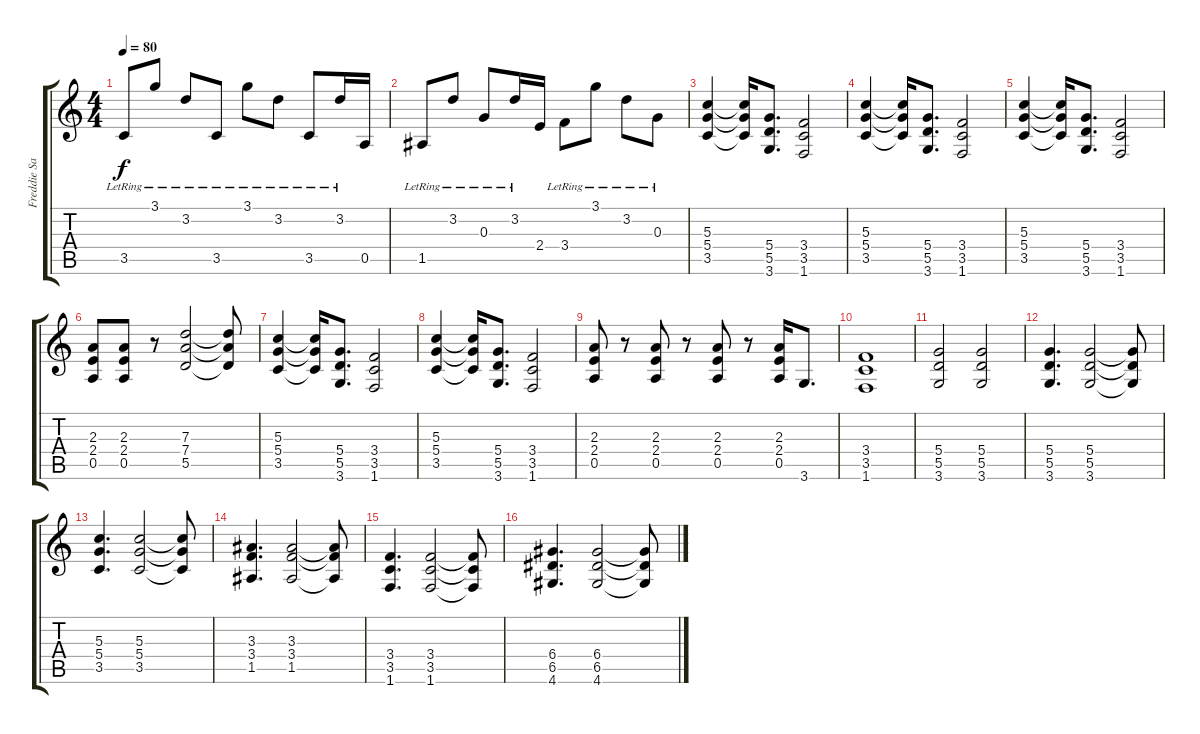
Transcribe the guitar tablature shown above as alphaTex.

\track ("Freddie Salem Guitar" "Freddie Sa") {instrument electricguitarclean}
\staff {score tabs}
\tuning (E4 B3 G3 D3 A2 E2) {hide}
\ts (4 4)
\tempo 80
\clef g2
\ks c
3.5{lr}.8{dy f instrument electricguitarclean} 3.1{lr}.8 3.2{lr}.8 3.5{lr}.8 3.1{lr}.8 3.2{lr}.8 3.5{lr}.8 3.2{lr}.16 0.5.16 |
1.5{lr}.8 3.2{lr}.8 0.3{lr}.8 3.2{lr}.16 2.4.16 3.4{lr}.8 3.1{lr}.8 3.2{lr}.8 0.3{lr}.8 |
(5.3 5.4 3.5).4{volume 10 balance 8 instrument distortionguitar} (5.3{t} 5.4{t} 3.5{t}).16 (5.4 5.5 3.6).8{d} (3.4 3.5 1.6).2 |
(5.3 5.4 3.5).4 (5.3{t} 5.4{t} 3.5{t}).16 (5.4 5.5 3.6).8{d} (3.4 3.5 1.6).2 |
(5.3 5.4 3.5).4 (5.3{t} 5.4{t} 3.5{t}).16 (5.4 5.5 3.6).8{d} (3.4 3.5 1.6).2 |
(2.3 2.4 0.5).8 (2.3 2.4 0.5).8 r.8 (7.3 7.4 5.5).2 (7.3{t} 7.4{t} 5.5{t}).8 |
(5.3 5.4 3.5).4 (5.3{t} 5.4{t} 3.5{t}).16 (5.4 5.5 3.6).8{d} (3.4 3.5 1.6).2 |
(5.3 5.4 3.5).4 (5.3{t} 5.4{t} 3.5{t}).16 (5.4 5.5 3.6).8{d} (3.4 3.5 1.6).2 |
(2.3 2.4 0.5).8 r.8 (2.3 2.4 0.5).8 r.8 (2.3 2.4 0.5).8 r.8 (2.3 2.4 0.5).16 3.6.8{d} |
(3.4 3.5 1.6).1 |
(5.4 5.5 3.6).2 (5.4 5.5 3.6).2 |
(5.4 5.5 3.6).4{d} (5.4 5.5 3.6).2 (5.4{t} 5.5{t} 3.6{t}).8 |
(5.3 5.4 3.5).4{d volume 13} (5.3 5.4 3.5).2 (5.3{t} 5.4{t} 3.5{t}).8 |
(3.3 3.4 1.5).4{d} (3.3 3.4 1.5).2 (3.3{t} 3.4{t} 1.5{t}).8 |
(3.4 3.5 1.6).4{d} (3.4 3.5 1.6).2 (3.4{t} 3.5{t} 1.6{t}).8 |
(6.4 6.5 4.6).4{d} (6.4 6.5 4.6).2 (6.4{t} 6.5{t} 4.6{t}).8
